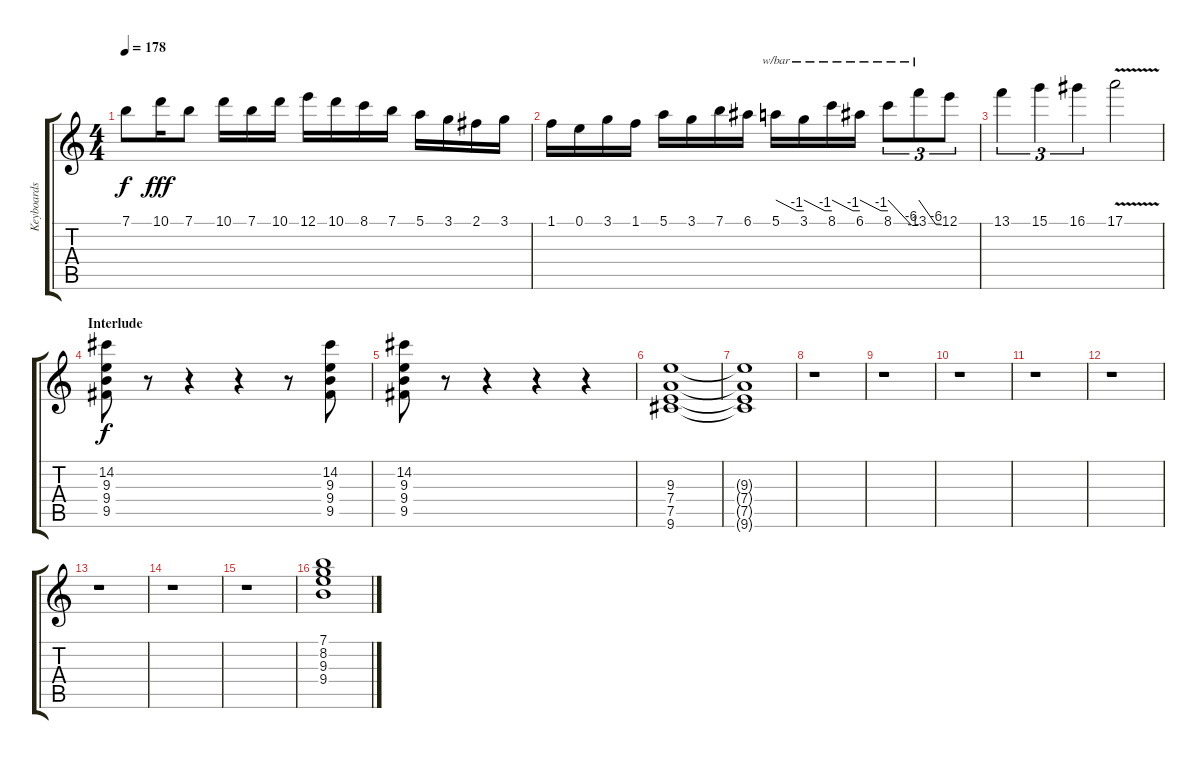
\track ("Keyboards 1" "Keyboards ") {instrument tremolostrings}
\staff {score tabs}
\tuning (E5 B4 G4 D4 A3 E3) {hide}
\ts (4 4)
\tempo 178
\clef g2
\ks c
7.1{t}.8{dy f} 10.1.16{dy fff} 7.1.8 10.1.16 7.1.16 10.1.16 12.1.16 10.1.16 8.1.16 7.1.16 5.1.16 3.1.16 2.1.16 3.1.16 |
1.1.16 0.1.16 3.1.16 1.1.16 5.1.16 3.1.16 7.1.16 6.1.16 5.1.16{tbe (custom default 0 0 45 -4 60 -4)} 3.1.16{tbe (custom default 0 0 45 -4 60 -4)} 8.1.16{tbe (custom default 0 0 45 -4 60 -4)} 6.1.16{tbe (custom default 0 0 45 -4 60 -4)} 8.1.8{tu (3 2) tbe (custom default 0 0 45 -24 60 -24)} 13.1.8{tu (3 2) tbe (custom default 0 0 45 -24 60 -24)} 12.1.8{tu (3 2)} |
13.1.4{tu (3 2)} 15.1.4{tu (3 2)} 16.1.4{tu (3 2)} 17.1{v}.2 |
\section ("" "Interlude")
(14.2 9.3 9.4 9.5).8{dy f instrument tremolostrings} r.8 r.4 r.4 r.8 (14.2 9.3 9.4 9.5).8 |
(14.2 9.3 9.4 9.5).8 r.8 r.4 r.4 r.4 |
(9.3 7.4 7.5 9.6).1 |
(9.3{t} 7.4{t} 7.5{t} 9.6{t}).1 |
r.1 |
r.1 |
r.1 |
r.1 |
r.1 |
r.1 |
r.1 |
r.1 |
(7.1 8.2 9.3 9.4).1
